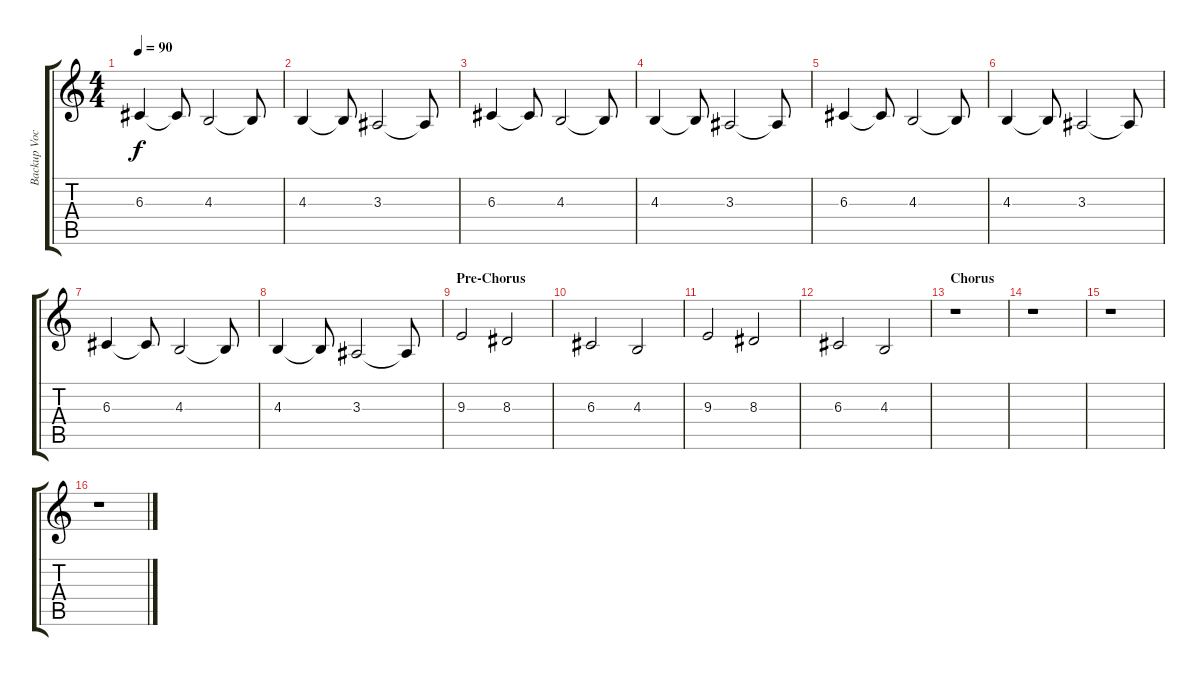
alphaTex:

\track ("Backup Vocals" "Backup Voc") {instrument lead6voice}
\staff {score tabs}
\tuning (E4 B3 G3 D3 A2 E2) {hide}
\ts (4 4)
\tempo 90
\clef g2
\ks c
6.3.4{dy f} 6.3{t}.8 4.3.2 4.3{t}.8 |
4.3.4 4.3{t}.8 3.3.2 3.3{t}.8 |
6.3.4 6.3{t}.8 4.3.2 4.3{t}.8 |
4.3.4 4.3{t}.8 3.3.2 3.3{t}.8 |
6.3.4 6.3{t}.8 4.3.2 4.3{t}.8 |
4.3.4 4.3{t}.8 3.3.2 3.3{t}.8 |
6.3.4 6.3{t}.8 4.3.2 4.3{t}.8 |
4.3.4 4.3{t}.8 3.3.2 3.3{t}.8 |
\section ("" "Pre-Chorus")
9.3.2 8.3.2 |
6.3.2 4.3.2 |
9.3.2 8.3.2 |
6.3.2 4.3.2 |
\section ("" "Chorus")
r.1 |
r.1 |
r.1 |
r.1
